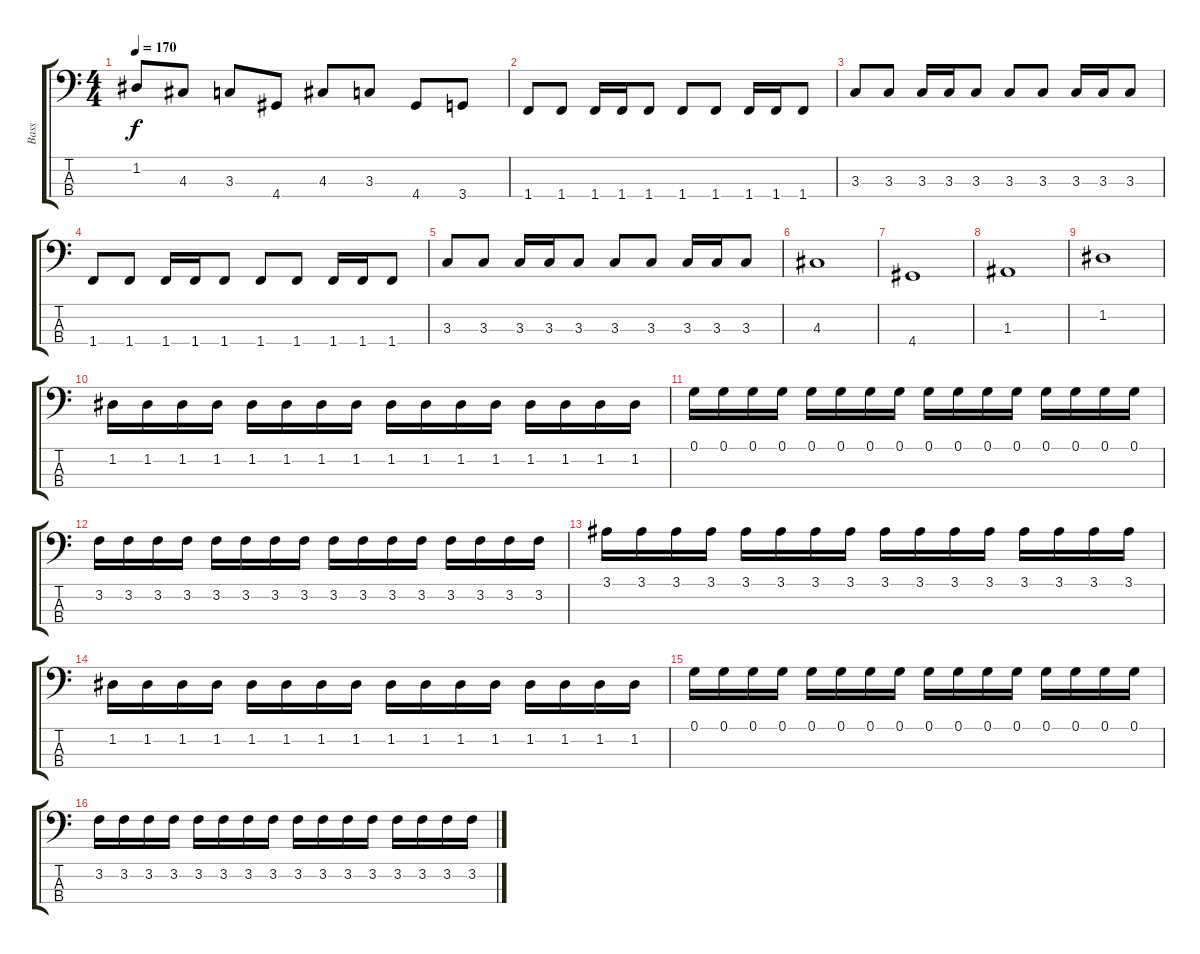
\track ("Bass" "Bass") {instrument electricbassfinger}
\staff {score tabs}
\tuning (G2 D2 A1 E1) {hide}
\ts (4 4)
\tempo 170
\clef f4
\ks c
1.2.8{dy f} 4.3.8 3.3.8 4.4.8 4.3.8 3.3.8 4.4.8 3.4.8 |
1.4.8 1.4.8 1.4.16 1.4.16 1.4.8 1.4.8 1.4.8 1.4.16 1.4.16 1.4.8 |
3.3.8 3.3.8 3.3.16 3.3.16 3.3.8 3.3.8 3.3.8 3.3.16 3.3.16 3.3.8 |
1.4.8 1.4.8 1.4.16 1.4.16 1.4.8 1.4.8 1.4.8 1.4.16 1.4.16 1.4.8 |
3.3.8 3.3.8 3.3.16 3.3.16 3.3.8 3.3.8 3.3.8 3.3.16 3.3.16 3.3.8 |
4.3.1 |
4.4.1 |
1.3.1 |
1.2.1 |
1.2.16 1.2.16 1.2.16 1.2.16 1.2.16 1.2.16 1.2.16 1.2.16 1.2.16 1.2.16 1.2.16 1.2.16 1.2.16 1.2.16 1.2.16 1.2.16 |
0.1.16 0.1.16 0.1.16 0.1.16 0.1.16 0.1.16 0.1.16 0.1.16 0.1.16 0.1.16 0.1.16 0.1.16 0.1.16 0.1.16 0.1.16 0.1.16 |
3.2.16 3.2.16 3.2.16 3.2.16 3.2.16 3.2.16 3.2.16 3.2.16 3.2.16 3.2.16 3.2.16 3.2.16 3.2.16 3.2.16 3.2.16 3.2.16 |
3.1.16 3.1.16 3.1.16 3.1.16 3.1.16 3.1.16 3.1.16 3.1.16 3.1.16 3.1.16 3.1.16 3.1.16 3.1.16 3.1.16 3.1.16 3.1.16 |
1.2.16 1.2.16 1.2.16 1.2.16 1.2.16 1.2.16 1.2.16 1.2.16 1.2.16 1.2.16 1.2.16 1.2.16 1.2.16 1.2.16 1.2.16 1.2.16 |
0.1.16 0.1.16 0.1.16 0.1.16 0.1.16 0.1.16 0.1.16 0.1.16 0.1.16 0.1.16 0.1.16 0.1.16 0.1.16 0.1.16 0.1.16 0.1.16 |
3.2.16 3.2.16 3.2.16 3.2.16 3.2.16 3.2.16 3.2.16 3.2.16 3.2.16 3.2.16 3.2.16 3.2.16 3.2.16 3.2.16 3.2.16 3.2.16
